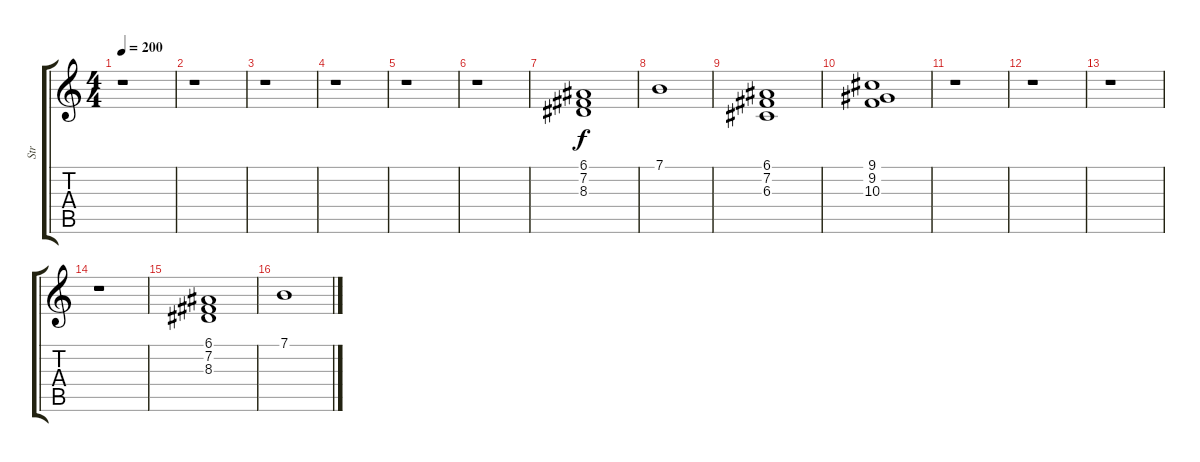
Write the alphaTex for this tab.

\track ("Str" "Str") {instrument stringensemble2}
\staff {score tabs}
\tuning (E4 B3 G3 D3 A2 E2) {hide}
\ts (4 4)
\tempo 200
\clef g2
\ks c
r.1{dy f} |
r.1 |
r.1 |
r.1 |
r.1 |
r.1 |
(6.1 7.2 8.3).1 |
7.1.1 |
(6.1 7.2 6.3).1 |
(9.1 9.2 10.3).1 |
r.1 |
r.1 |
r.1 |
r.1 |
(6.1 7.2 8.3).1 |
7.1.1
